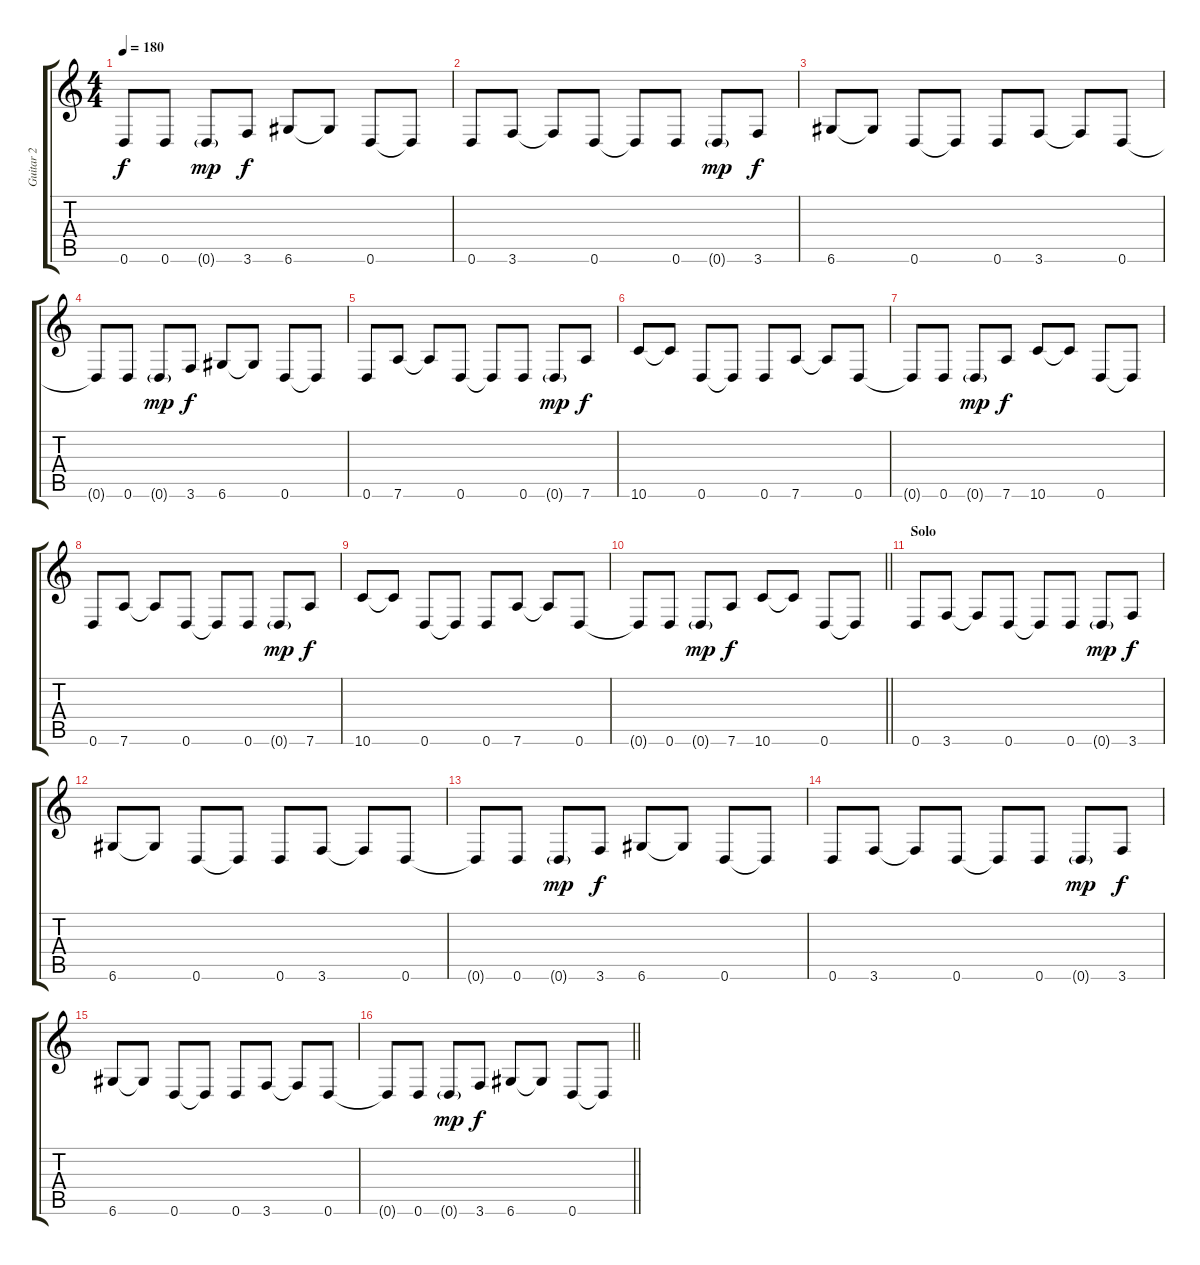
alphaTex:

\track ("Guitar 2" "Guitar 2") {instrument distortionguitar}
\staff {score tabs}
\tuning (E4 B3 G3 D3 A2 D2) {hide}
\ts (4 4)
\tempo 180
\clef g2
\ks c
0.6{t}.8{dy f} 0.6.8 0.6{g}.8{dy mp} 3.6.8{dy f} 6.6.8 6.6{t}.8 0.6.8 0.6{t}.8 |
0.6.8 3.6.8 3.6{t}.8 0.6.8 0.6{t}.8 0.6.8 0.6{g}.8{dy mp} 3.6.8{dy f} |
6.6.8 6.6{t}.8 0.6.8 0.6{t}.8 0.6.8 3.6.8 3.6{t}.8 0.6.8 |
0.6{t}.8 0.6.8 0.6{g}.8{dy mp} 3.6.8{dy f} 6.6.8 6.6{t}.8 0.6.8 0.6{t}.8 |
0.6.8 7.6.8 7.6{t}.8 0.6.8 0.6{t}.8 0.6.8 0.6{g}.8{dy mp} 7.6.8{dy f} |
10.6.8 10.6{t}.8 0.6.8 0.6{t}.8 0.6.8 7.6.8 7.6{t}.8 0.6.8 |
0.6{t}.8 0.6.8 0.6{g}.8{dy mp} 7.6.8{dy f} 10.6.8 10.6{t}.8 0.6.8 0.6{t}.8 |
0.6.8 7.6.8 7.6{t}.8 0.6.8 0.6{t}.8 0.6.8 0.6{g}.8{dy mp} 7.6.8{dy f} |
10.6.8 10.6{t}.8 0.6.8 0.6{t}.8 0.6.8 7.6.8 7.6{t}.8 0.6.8 |
\barLineRight lightlight
0.6{t}.8 0.6.8 0.6{g}.8{dy mp} 7.6.8{dy f} 10.6.8 10.6{t}.8 0.6.8 0.6{t}.8 |
\section ("" "Solo")
0.6.8 3.6.8 3.6{t}.8 0.6.8 0.6{t}.8 0.6.8 0.6{g}.8{dy mp} 3.6.8{dy f} |
6.6.8 6.6{t}.8 0.6.8 0.6{t}.8 0.6.8 3.6.8 3.6{t}.8 0.6.8 |
0.6{t}.8 0.6.8 0.6{g}.8{dy mp} 3.6.8{dy f} 6.6.8 6.6{t}.8 0.6.8 0.6{t}.8 |
0.6.8 3.6.8 3.6{t}.8 0.6.8 0.6{t}.8 0.6.8 0.6{g}.8{dy mp} 3.6.8{dy f} |
6.6.8 6.6{t}.8 0.6.8 0.6{t}.8 0.6.8 3.6.8 3.6{t}.8 0.6.8 |
\barLineRight lightlight
0.6{t}.8 0.6.8 0.6{g}.8{dy mp} 3.6.8{dy f} 6.6.8 6.6{t}.8 0.6.8 0.6{t}.8
